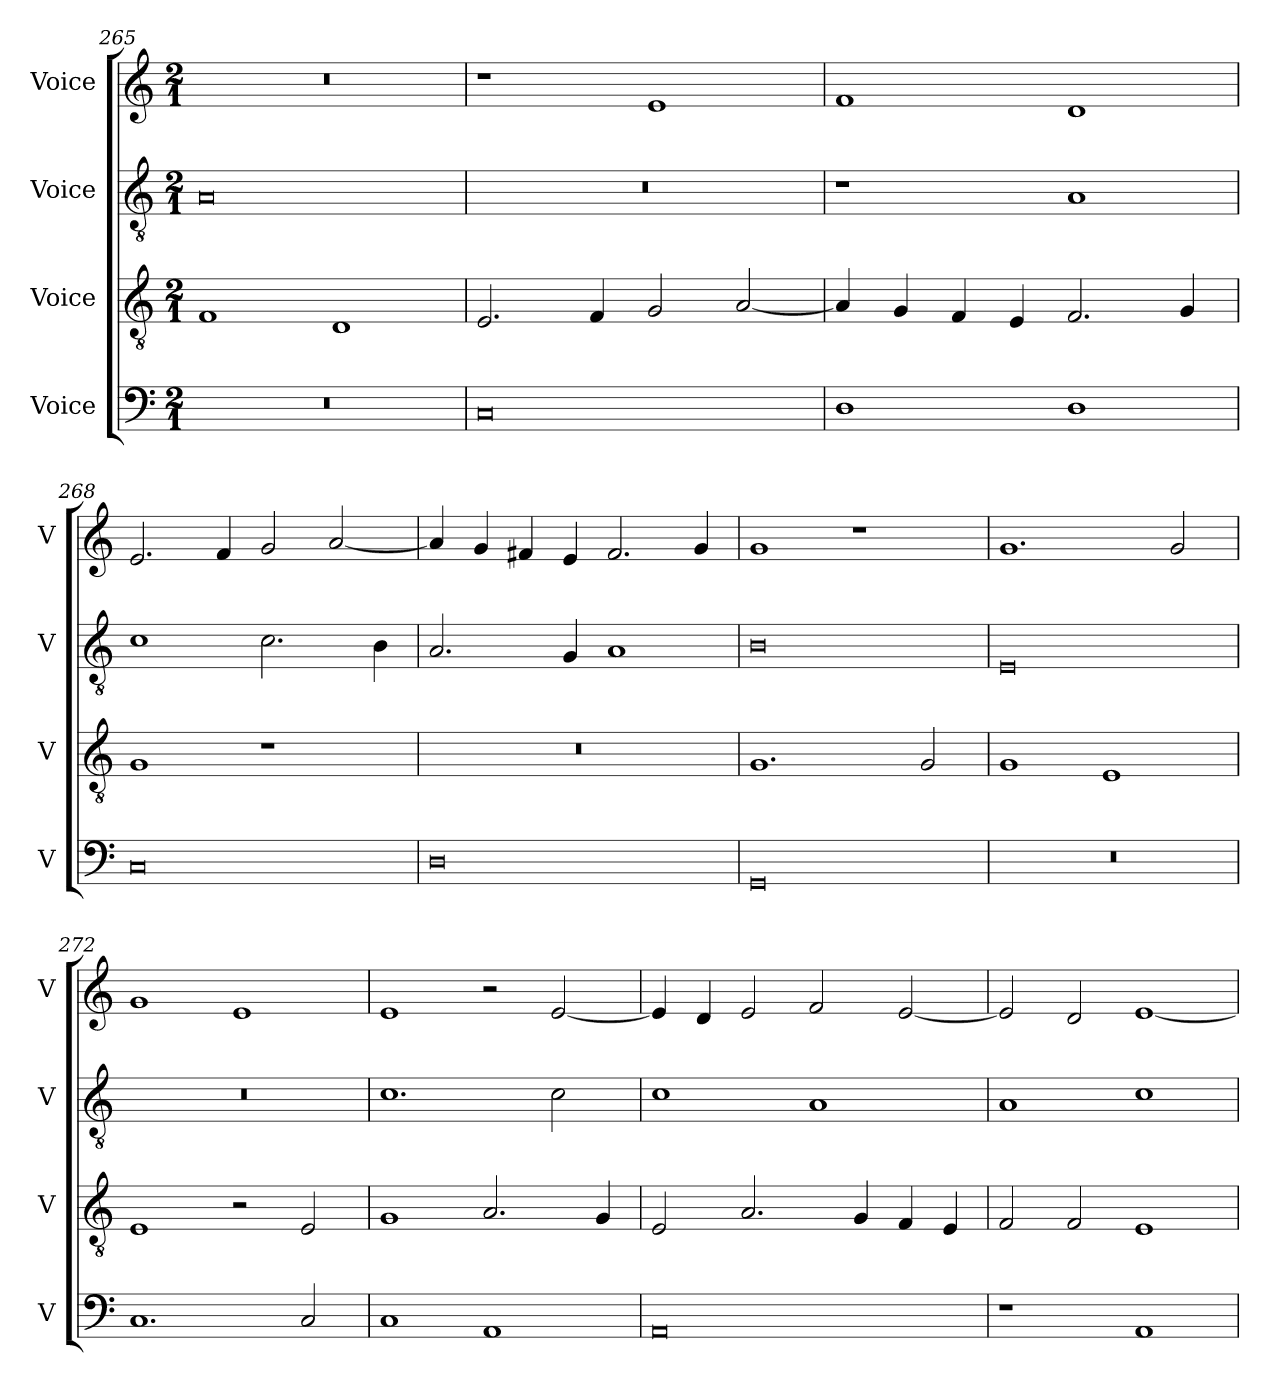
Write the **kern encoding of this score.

**kern	**kern	**kern	**kern
*part4	*part3	*part2	*part1
*staff4	*staff3	*staff2	*staff1
*I"Voice	*I"Voice	*I"Voice	*I"Voice
*I'V	*I'V	*I'V	*I'V
*clefF4	*clefGv2	*clefGv2	*clefG2
*k[]	*k[]	*k[]	*k[]
*M2/1	*M2/1	*M2/1	*M2/1
=265	=265	=265	=265
0r	1F	0A	0r
.	1D	.	.
=266	=266	=266	=266
0C	2.E/	0r	1r
.	4F/	.	.
.	2G/	.	1e
.	[2A/	.	.
=267	=267	=267	=267
1D	4A/]	1r	1f
.	4G/	.	.
.	4F/	.	.
.	4E/	.	.
1D	2.F/	1A	1d
.	4G/	.	.
!!LO:PB:g=z
=268	=268	=268	=268
0C	1G	1c	2.e/
.	.	.	4f/
.	1r	2.c\	2g/
.	.	.	[2a/
.	.	4B\	.
=269	=269	=269	=269
0D	0r	2.A/	4a/]
.	.	.	4g/
.	.	.	4f#X/
.	.	4G/	4e/
.	.	1A	2.f#/
.	.	.	4g/
=270	=270	=270	=270
0GG	1.G	0B	1g
.	.	.	1r
.	2G/	.	.
=271	=271	=271	=271
0r	1G	0E	1.g
.	1E	.	.
.	.	.	2g/
=272	=272	=272	=272
1.C	1E	0r	1g
.	2r	.	1e
2C/	2E/	.	.
=273	=273	=273	=273
1C	1G	1.c	1e
1AA	2.A/	.	2r
.	.	2c\	[2e/
.	4G/	.	.
=274	=274	=274	=274
0AA	2E/	1c	4e/]
.	.	.	4d/
.	2.A/	.	2e/
.	.	1A	2f/
.	4G/	.	.
.	4F/	.	[2e/
.	4E/	.	.
!!LO:LB:g=z
=275	=275	=275	=275
1r	2F/	1A	2e/]
.	2F/	.	2d/
1AA	1E	1c	[1e
=	=	=	=
*-	*-	*-	*-
